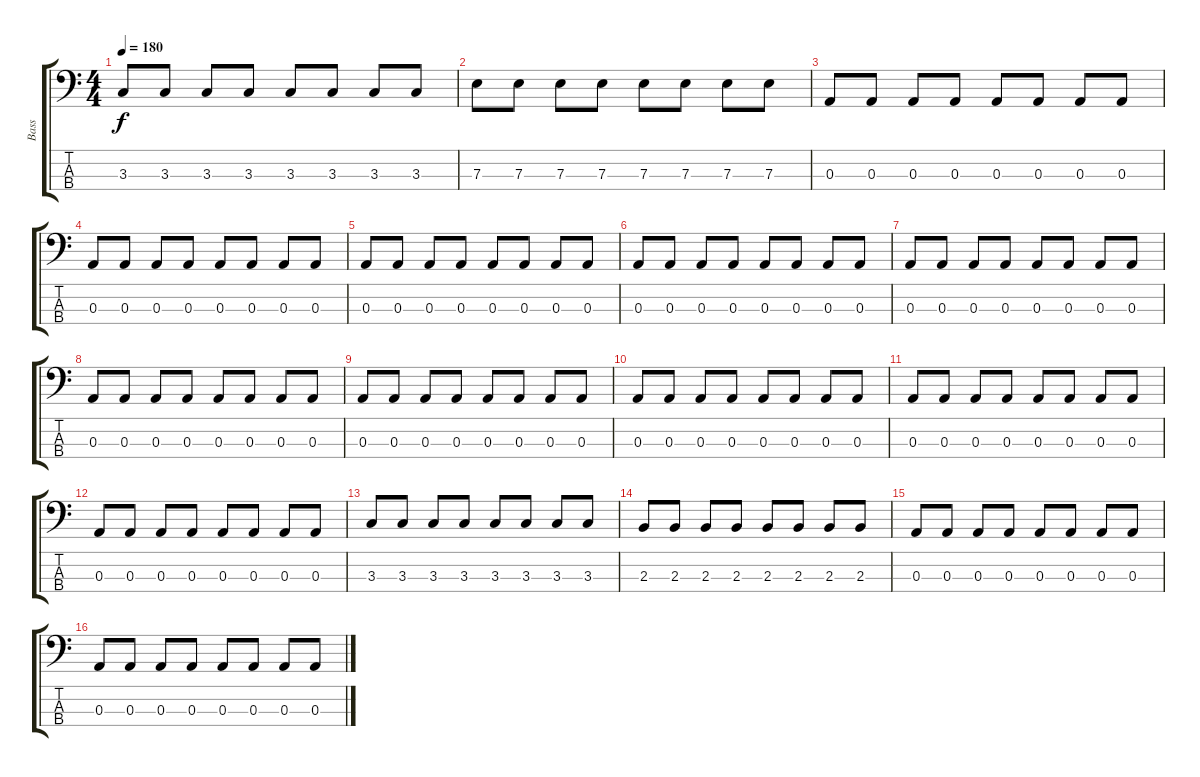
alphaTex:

\track ("Bass" "Bass") {instrument electricbasspick}
\staff {score tabs}
\tuning (G2 D2 A1 E1) {hide}
\ts (4 4)
\tempo 180
\clef f4
\ks c
3.3.8{dy f} 3.3.8 3.3.8 3.3.8 3.3.8 3.3.8 3.3.8 3.3.8 |
7.3.8 7.3.8 7.3.8 7.3.8 7.3.8 7.3.8 7.3.8 7.3.8 |
0.3.8 0.3.8 0.3.8 0.3.8 0.3.8 0.3.8 0.3.8 0.3.8 |
0.3.8 0.3.8 0.3.8 0.3.8 0.3.8 0.3.8 0.3.8 0.3.8 |
0.3.8 0.3.8 0.3.8 0.3.8 0.3.8 0.3.8 0.3.8 0.3.8 |
0.3.8 0.3.8 0.3.8 0.3.8 0.3.8 0.3.8 0.3.8 0.3.8 |
0.3.8 0.3.8 0.3.8 0.3.8 0.3.8 0.3.8 0.3.8 0.3.8 |
0.3.8 0.3.8 0.3.8 0.3.8 0.3.8 0.3.8 0.3.8 0.3.8 |
0.3.8 0.3.8 0.3.8 0.3.8 0.3.8 0.3.8 0.3.8 0.3.8 |
0.3.8 0.3.8 0.3.8 0.3.8 0.3.8 0.3.8 0.3.8 0.3.8 |
0.3.8 0.3.8 0.3.8 0.3.8 0.3.8 0.3.8 0.3.8 0.3.8 |
0.3.8 0.3.8 0.3.8 0.3.8 0.3.8 0.3.8 0.3.8 0.3.8 |
3.3.8 3.3.8 3.3.8 3.3.8 3.3.8 3.3.8 3.3.8 3.3.8 |
2.3.8 2.3.8 2.3.8 2.3.8 2.3.8 2.3.8 2.3.8 2.3.8 |
0.3.8 0.3.8 0.3.8 0.3.8 0.3.8 0.3.8 0.3.8 0.3.8 |
0.3.8 0.3.8 0.3.8 0.3.8 0.3.8 0.3.8 0.3.8 0.3.8
